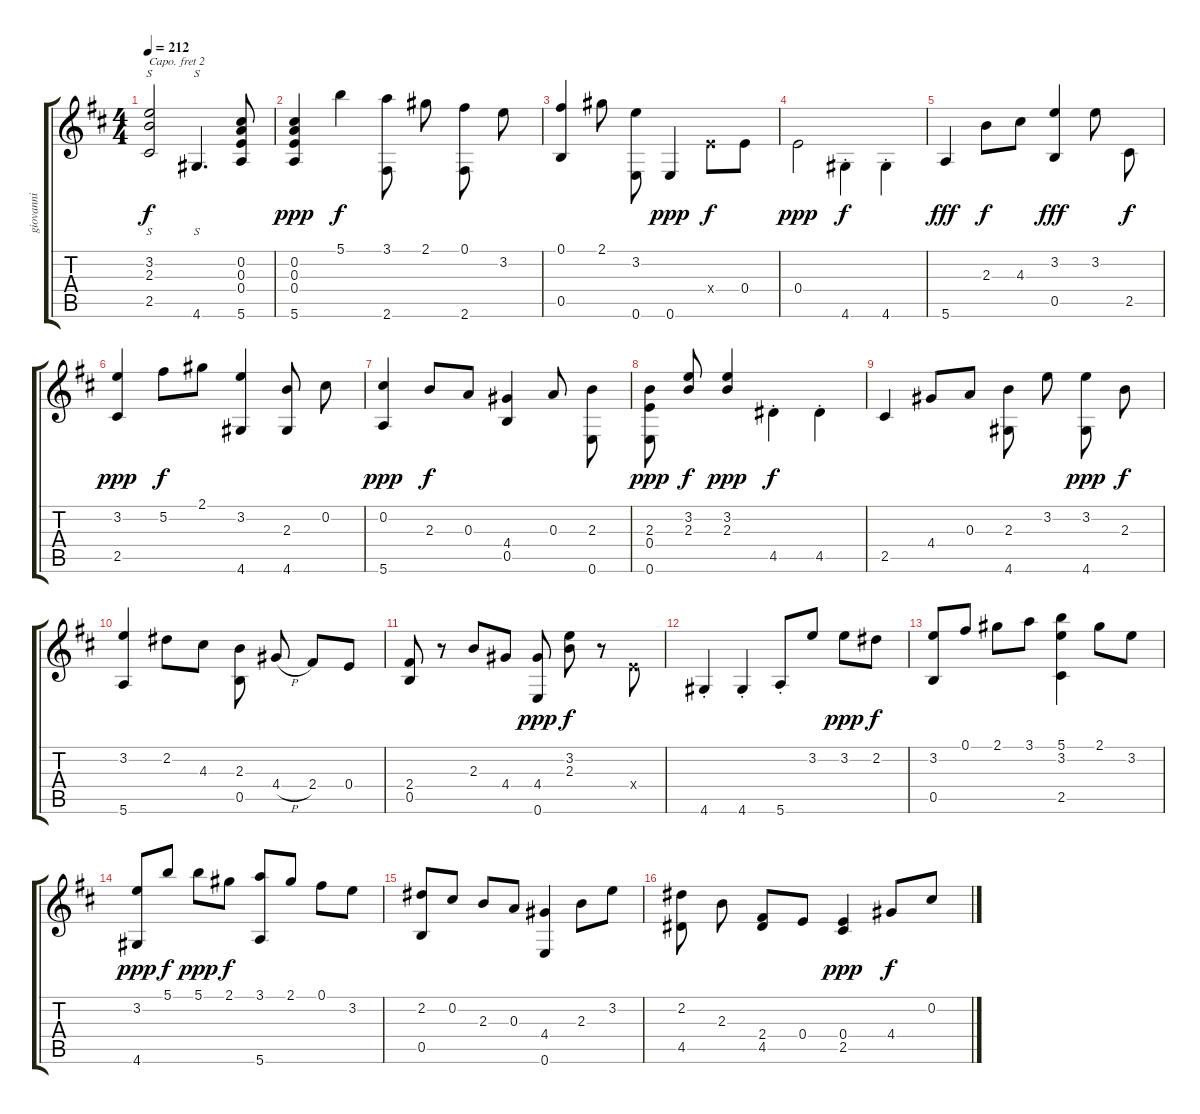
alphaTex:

\track ("giovanni" "giovanni") {instrument acousticguitarnylon}
\staff {score tabs}
\capo 2
\tuning (E4 B3 G3 D3 A2 D2) {hide}
\ts (4 4)
\tempo 212
\clef g2
\ks d
(3.2 2.3 2.5).2{s dy f beam Up beam split} 4.6.4{s d beam split} (0.2 0.3 0.4 5.6).8{beam Up} |
(0.2 0.3 0.4 5.6).4{dy ppp beam Up beam split} 5.1.4{dy f beam split} (3.1 2.6).8{beam Down beam split} 2.1.8{beam split} (0.1 2.6).8{beam Down beam split} 3.2.8 |
(0.1 0.5).4 2.1.8{beam split} (3.2 0.6).8{beam Down beam split} 0.6.4{dy ppp beam split} 0.4{x}.8{dy f beam Down} 0.4.8{beam Down} |
0.4.2{dy ppp beam Down} 4.6{st}.4{dy f beam Down} 4.6{st}.4{beam Down} |
5.6.4{dy fff} 2.3.8{dy f} 4.3.8 (3.2 0.5).4{dy fff} 3.2.8{beam split} 2.5.8{dy f beam Down} |
(3.2 2.5).4{dy ppp} 5.2.8{dy f} 2.1.8 (3.2 4.6).4{beam split} (2.3 4.6).8{beam Up beam split} 0.2.8 |
(0.2 5.6).4{dy ppp} 2.3.8{dy f} 0.3.8{beam split} (4.4 0.5).4{beam Up beam split} 0.3.8{beam split} (2.3 0.6).8{beam Down} |
(2.3 0.4 0.6).8{dy ppp beam Down beam split} (3.2 2.3).8{dy f beam Up} (3.2 2.3).4{dy ppp beam Up beam split} 4.5{st}.4{dy f beam Down} 4.5{st}.4{beam Down} |
2.5.4 4.4.8 0.3.8{beam split} (2.3 4.6).8{beam Down beam split} 3.2.8{beam split} (3.2 4.6).8{dy ppp beam Down beam split} 2.3.8{dy f} |
(3.2 5.6).4 2.2.8 4.3.8{beam split} (2.3 0.5).8{beam Down beam split} 4.4{h}.8 2.4.8 0.4.8 |
(2.4 0.5).8{beam Up} r.8 2.3.8 4.4.8{beam split} (4.4 0.6).8{dy ppp beam Up beam split} (3.2 2.3).8{dy f} r.8{beam split} 0.4{x}.8{beam Down} |
4.6{st}.4 4.6{st}.4 5.6{st}.8 3.2.8 3.2.8{dy ppp} 2.2.8{dy f} |
(3.2 0.5).8 0.1.8 2.1.8 3.1.8 (5.1 3.2 2.5).4 2.1.8 3.2.8 |
(3.2 4.6).8{dy ppp} 5.1.8{dy f} 5.1.8{dy ppp} 2.1.8{dy f} (3.1 5.6).8 2.1.8 0.1.8 3.2.8 |
(2.2 0.5).8 0.2.8 2.3.8 0.3.8{beam split} (4.4 0.6).4{beam Up beam split} 2.3.8 3.2.8 |
(2.2 4.5).8{beam Down beam split} 2.3.8 (2.4 4.5).8 0.4.8{beam split} (0.4 2.5).4{dy ppp beam Up beam split} 4.4.8{dy f} 0.2.8
